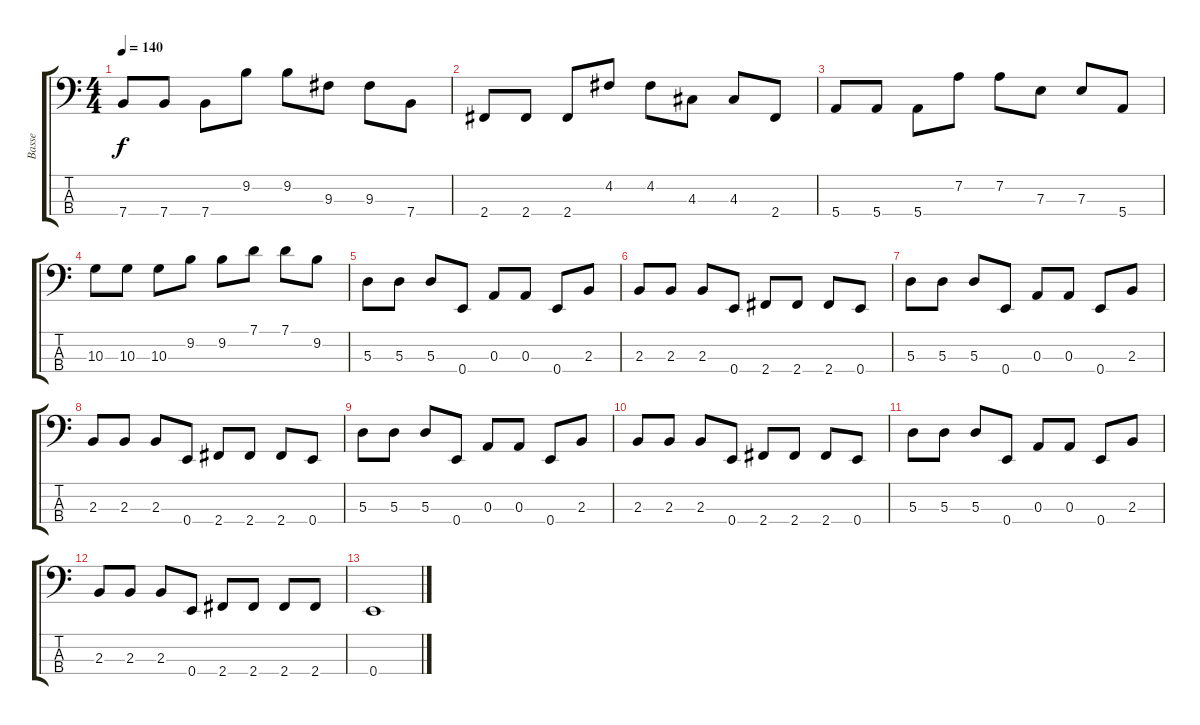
\track ("Basse" "Basse") {instrument electricbassfinger}
\staff {score tabs}
\tuning (G2 D2 A1 E1) {hide}
\ts (4 4)
\tempo 140
\clef f4
\ks c
7.4.8{dy f} 7.4.8 7.4.8 9.2.8 9.2.8 9.3.8 9.3.8 7.4.8 |
2.4.8 2.4.8 2.4.8 4.2.8 4.2.8 4.3.8 4.3.8 2.4.8 |
5.4.8 5.4.8 5.4.8 7.2.8 7.2.8 7.3.8 7.3.8 5.4.8 |
10.3.8 10.3.8 10.3.8 9.2.8 9.2.8 7.1.8 7.1.8 9.2.8 |
5.3.8 5.3.8 5.3.8 0.4.8 0.3.8 0.3.8 0.4.8 2.3.8 |
2.3.8 2.3.8 2.3.8 0.4.8 2.4.8 2.4.8 2.4.8 0.4.8 |
5.3.8 5.3.8 5.3.8 0.4.8 0.3.8 0.3.8 0.4.8 2.3.8 |
2.3.8 2.3.8 2.3.8 0.4.8 2.4.8 2.4.8 2.4.8 0.4.8 |
5.3.8 5.3.8 5.3.8 0.4.8 0.3.8 0.3.8 0.4.8 2.3.8 |
2.3.8 2.3.8 2.3.8 0.4.8 2.4.8 2.4.8 2.4.8 0.4.8 |
5.3.8 5.3.8 5.3.8 0.4.8 0.3.8 0.3.8 0.4.8 2.3.8 |
2.3.8 2.3.8 2.3.8 0.4.8 2.4.8 2.4.8 2.4.8 2.4.8 |
0.4.1
